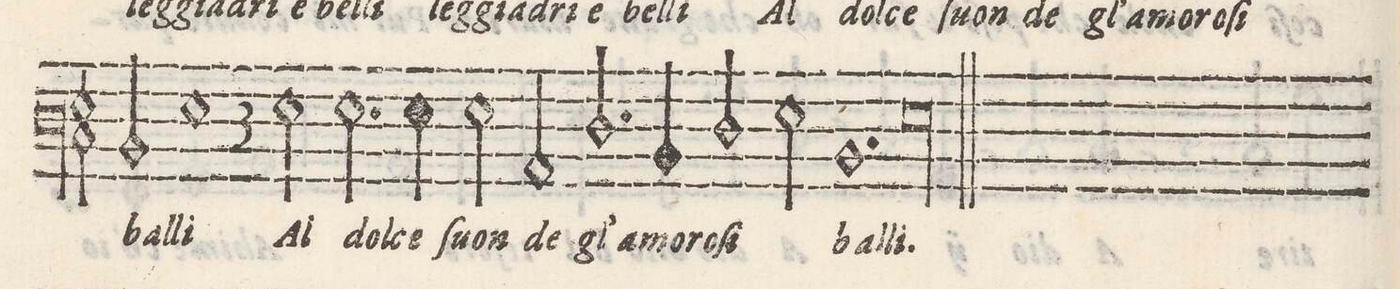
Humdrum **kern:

**kern	**text
*I"BASSO	*
*clefF3	*
*k[]	*
*met(C)	*
*M4/4	*
2D/	bal-
=43-	=43-
1G	-li
=44-	=44-
*M3/2	*
*met(3)	*
2G\	Al
2.G\	dol-
4G\	-ce
=45-	=45-
2G\	ſuon
2C/	de
2.F/	gl'a-
=46-	=46-
4D/	-mo-
2F/	-ro-
2G\	-ſi
=47-	=47-
1.D	bal-
=48-	=48-
00G	-li.
=49-	=49-
=50-	=50-
2r	.
=51||-	=51||-
*M4/4	*
*met(C)	*
*-	*-
